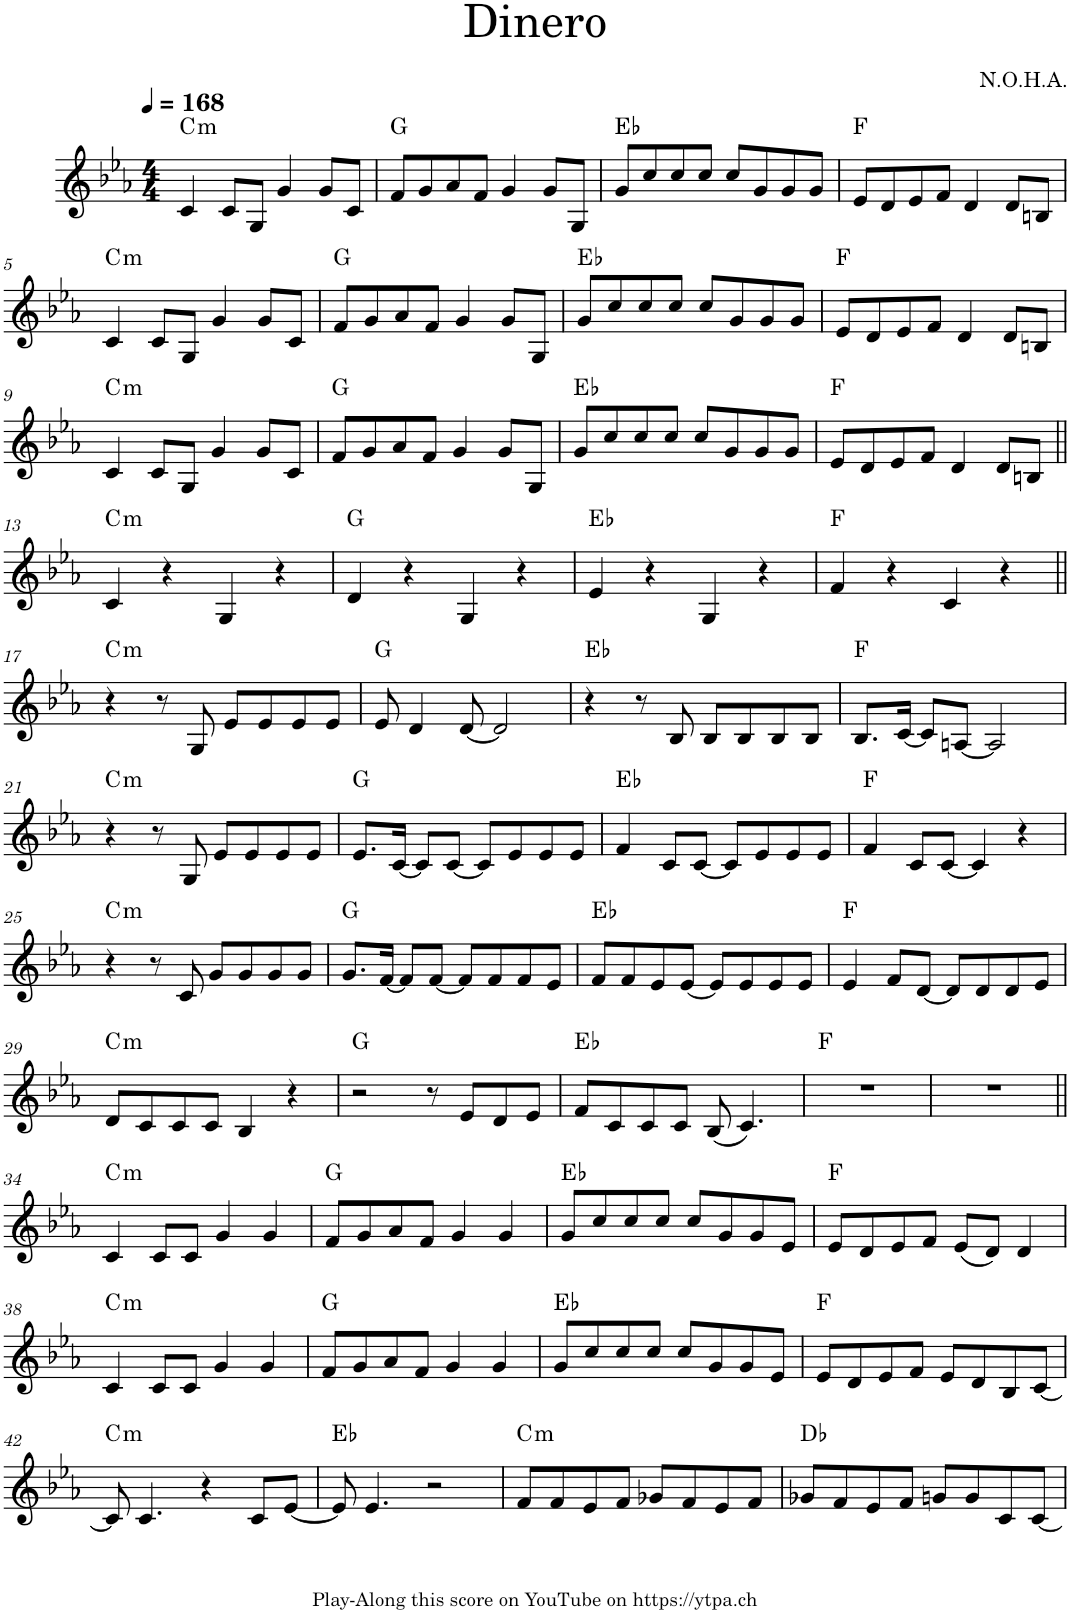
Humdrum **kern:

**kern	**harte
*part1	*part1
*staff1	*
*I"Piano	*
*I'Pno.	*
*clefG2	*
*k[b-e-a-]	*
*M4/4	*
*MM168	*
=1	=1
!	!LO:H:kt=m
4c/	C:min
8c/L	.
8G/J	.
4g/	.
8g/L	.
8c/J	.
=2	=2
8f/L	G:maj
8g/	.
8a-/	.
8f/J	.
4g/	.
8g/L	.
8G/J	.
=3	=3
8g/L	Eb:maj
8cc/	.
8cc/	.
8cc/J	.
8cc/L	.
8g/	.
8g/	.
8g/J	.
=4	=4
8e-/L	F:maj
8d/	.
8e-/	.
8f/J	.
4d/	.
8d/L	.
8Bn/J	.
!!LO:LB:g=z
=5	=5
!	!LO:H:kt=m
4c/	C:min
8c/L	.
8G/J	.
4g/	.
8g/L	.
8c/J	.
=6	=6
8f/L	G:maj
8g/	.
8a-/	.
8f/J	.
4g/	.
8g/L	.
8G/J	.
=7	=7
8g/L	Eb:maj
8cc/	.
8cc/	.
8cc/J	.
8cc/L	.
8g/	.
8g/	.
8g/J	.
=8	=8
8e-/L	F:maj
8d/	.
8e-/	.
8f/J	.
4d/	.
8d/L	.
8Bn/J	.
!!LO:LB:g=z
=9	=9
!	!LO:H:kt=m
4c/	C:min
8c/L	.
8G/J	.
4g/	.
8g/L	.
8c/J	.
=10	=10
8f/L	G:maj
8g/	.
8a-/	.
8f/J	.
4g/	.
8g/L	.
8G/J	.
=11	=11
8g/L	Eb:maj
8cc/	.
8cc/	.
8cc/J	.
8cc/L	.
8g/	.
8g/	.
8g/J	.
=12	=12
8e-/L	F:maj
8d/	.
8e-/	.
8f/J	.
4d/	.
8d/L	.
8Bn/J	.
!!LO:LB:g=z
=13||	=13||
!	!LO:H:kt=m
4c/	C:min
4r	.
4G/	.
4r	.
=14	=14
4d/	G:maj
4r	.
4G/	.
4r	.
=15	=15
4e-/	Eb:maj
4r	.
4G/	.
4r	.
=16	=16
4f/	F:maj
4r	.
4c/	.
4r	.
!!LO:LB:g=z
=17||	=17||
!	!LO:H:kt=m
4r	C:min
8r	.
8G/	.
8e-/L	.
8e-/	.
8e-/	.
8e-/J	.
=18	=18
8e-/	G:maj
4d/	.
[8d/	.
2d/]	.
=19	=19
4r	Eb:maj
8r	.
8B-/	.
8B-/L	.
8B-/	.
8B-/	.
8B-/J	.
=20	=20
8.B-/L	F:maj
[16c/Jk	.
8c/L]	.
[8An/J	.
2A/]	.
!!LO:LB:g=z
=21	=21
!	!LO:H:kt=m
4r	C:min
8r	.
8G/	.
8e-/L	.
8e-/	.
8e-/	.
8e-/J	.
=22	=22
8.e-/L	G:maj
[16c/Jk	.
8c/L]	.
[8c/J	.
8c/L]	.
8e-/	.
8e-/	.
8e-/J	.
=23	=23
4f/	Eb:maj
8c/L	.
[8c/J	.
8c/L]	.
8e-/	.
8e-/	.
8e-/J	.
=24	=24
4f/	F:maj
8c/L	.
[8c/J	.
4c/]	.
4r	.
!!LO:LB:g=z
=25	=25
!	!LO:H:kt=m
4r	C:min
8r	.
8c/	.
8g/L	.
8g/	.
8g/	.
8g/J	.
=26	=26
8.g/L	G:maj
[16f/Jk	.
8f/L]	.
[8f/J	.
8f/L]	.
8f/	.
8f/	.
8e-/J	.
=27	=27
8f/L	Eb:maj
8f/	.
8e-/	.
[8e-/J	.
8e-/L]	.
8e-/	.
8e-/	.
8e-/J	.
=28	=28
4e-/	F:maj
8f/L	.
[8d/J	.
8d/L]	.
8d/	.
8d/	.
8e-/J	.
!!LO:LB:g=z
=29	=29
!	!LO:H:kt=m
8d/L	C:min
8c/	.
8c/	.
8c/J	.
4B-/	.
4r	.
=30	=30
2r	G:maj
8r	.
8e-/L	.
8d/	.
8e-/J	.
=31	=31
8f/L	Eb:maj
8c/	.
8c/	.
8c/J	.
(8B-/	.
4.c/)	.
=32	=32
1r	F:maj
=33	=33
1r	.
!!LO:LB:g=z
=34||	=34||
!	!LO:H:kt=m
4c/	C:min
8c/L	.
8c/J	.
4g/	.
4g/	.
=35	=35
8f/L	G:maj
8g/	.
8a-/	.
8f/J	.
4g/	.
4g/	.
=36	=36
8g/L	Eb:maj
8cc/	.
8cc/	.
8cc/J	.
8cc/L	.
8g/	.
8g/	.
8e-/J	.
=37	=37
8e-/L	F:maj
8d/	.
8e-/	.
8f/J	.
(8e-/L	.
8d/J)	.
4d/	.
!!LO:LB:g=z
=38	=38
!	!LO:H:kt=m
4c/	C:min
8c/L	.
8c/J	.
4g/	.
4g/	.
=39	=39
8f/L	G:maj
8g/	.
8a-/	.
8f/J	.
4g/	.
4g/	.
=40	=40
8g/L	Eb:maj
8cc/	.
8cc/	.
8cc/J	.
8cc/L	.
8g/	.
8g/	.
8e-/J	.
=41	=41
8e-/L	F:maj
8d/	.
8e-/	.
8f/J	.
8e-/L	.
8d/	.
8B-/	.
[8c/J	.
!!LO:LB:g=z
=42	=42
!	!LO:H:kt=m
8c/]	C:min
4.c/	.
4r	.
8c/L	.
[8e-/J	.
=43	=43
8e-/]	Eb:maj
4.e-/	.
2r	.
=44	=44
!	!LO:H:kt=m
8f/L	C:min
8f/	.
8e-/	.
8f/J	.
8g-X/L	.
8f/	.
8e-/	.
8f/J	.
=45	=45
8g-X/L	Db:maj
8f/	.
8e-/	.
8f/J	.
8gn/L	.
8g/	.
8c/	.
[8c/J	.
=	=
*-	*-
